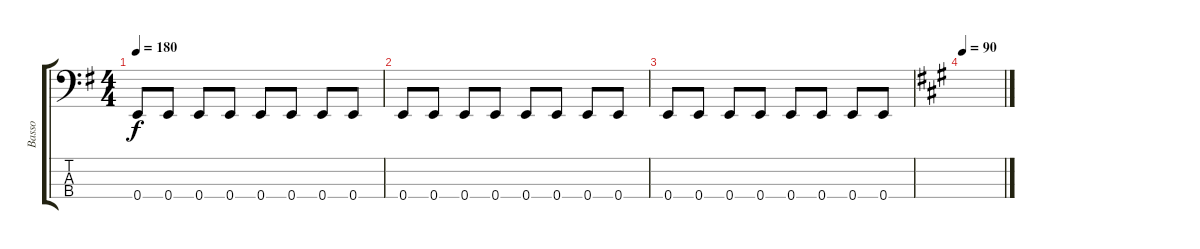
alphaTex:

\track ("Basso" "Basso") {instrument electricbasspick}
\staff {score tabs}
\tuning (G2 D2 A1 E1) {hide}
\ts (4 4)
\tempo 180
\clef f4
\ks g
0.4.8{dy f} 0.4.8 0.4.8 0.4.8 0.4.8 0.4.8 0.4.8 0.4.8 |
0.4.8 0.4.8 0.4.8 0.4.8 0.4.8 0.4.8 0.4.8 0.4.8 |
0.4.8 0.4.8 0.4.8 0.4.8 0.4.8 0.4.8 0.4.8 0.4.8 |
\tempo 90
\ks a
